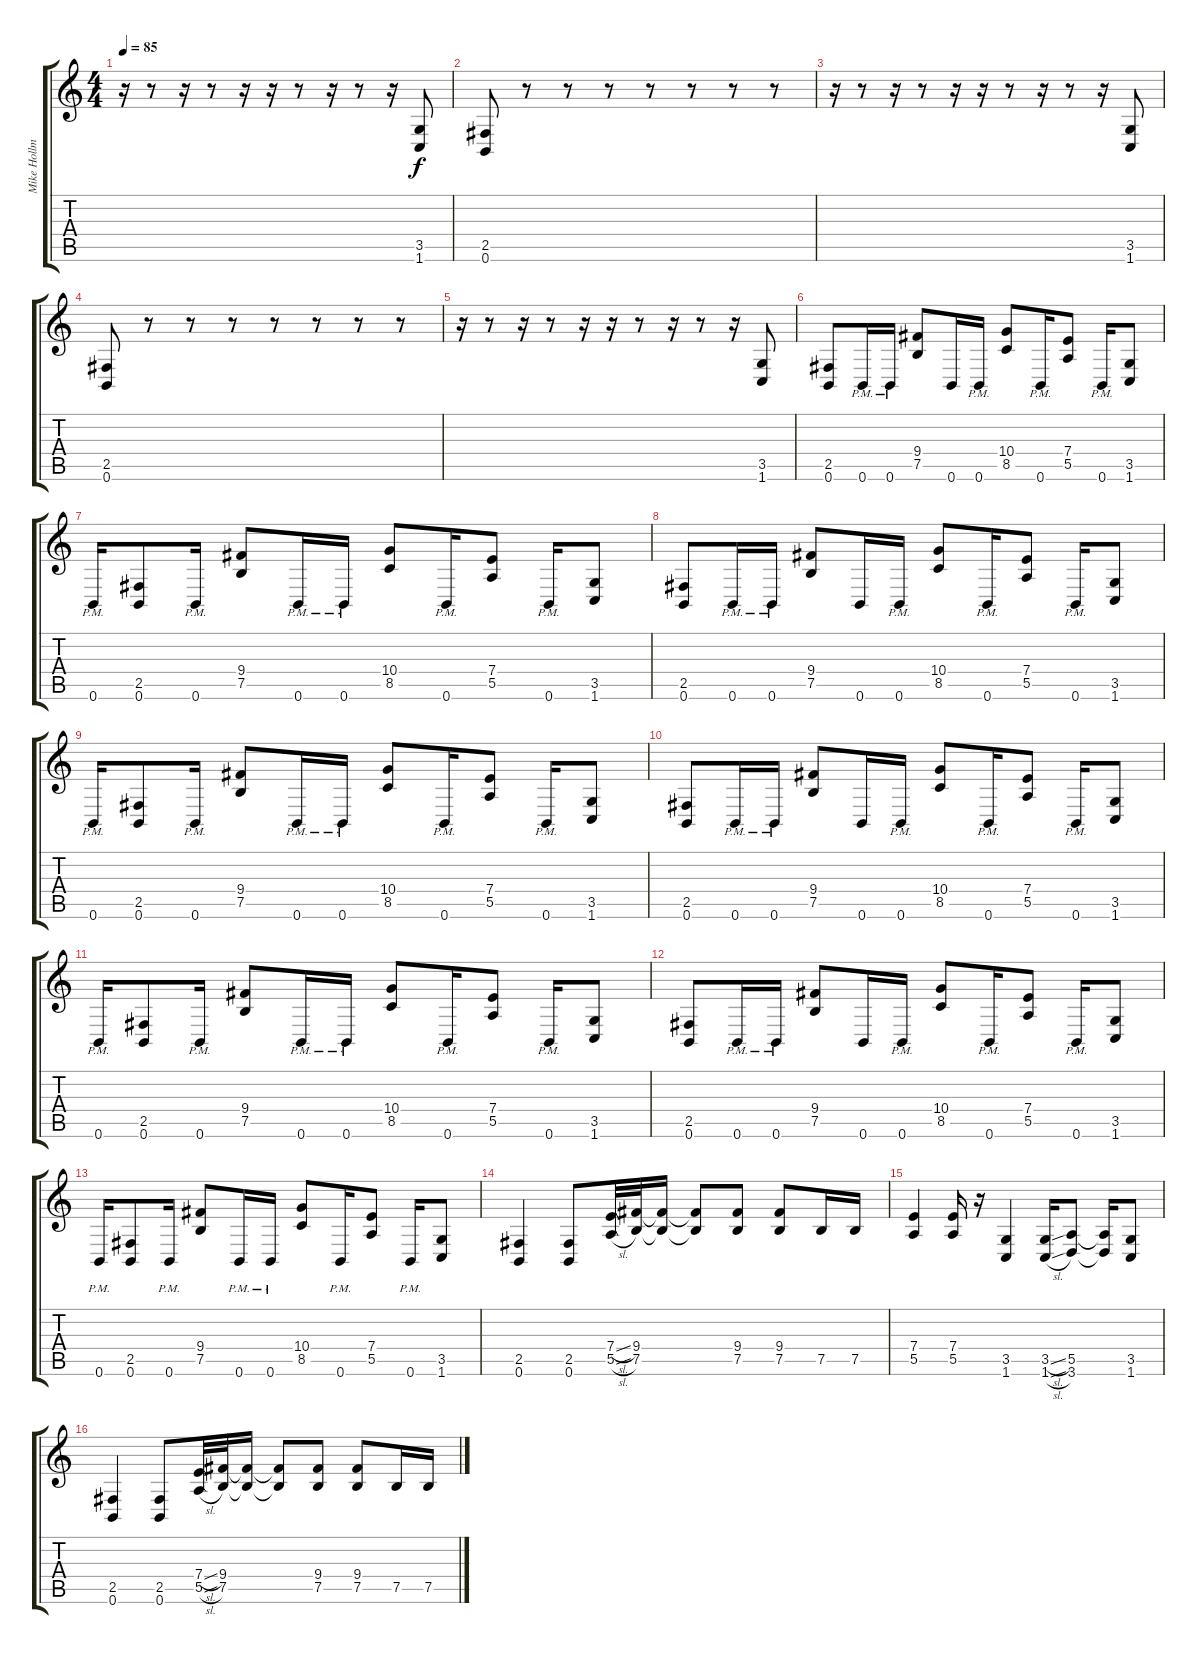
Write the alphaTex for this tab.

\track ("Mike Hollman" "Mike Hollm") {instrument distortionguitar}
\staff {score tabs}
\tuning (B3 Gb3 D3 A2 E2 B1) {hide}
\ts (4 4)
\tempo 85
\clef g2
\ks c
r.16{dy f} r.8 r.16 r.8 r.16 r.16 r.8 r.16 r.8 r.16 (3.5 1.6).8 |
(2.5 0.6).8 r.8 r.8 r.8 r.8 r.8 r.8 r.8 |
r.16 r.8 r.16 r.8 r.16 r.16 r.8 r.16 r.8 r.16 (3.5 1.6).8 |
(2.5 0.6).8 r.8 r.8 r.8 r.8 r.8 r.8 r.8 |
r.16 r.8 r.16 r.8 r.16 r.16 r.8 r.16 r.8 r.16 (3.5 1.6).8 |
(2.5 0.6).8 0.6{pm}.16 0.6{pm}.16 (9.4 7.5).8 0.6.16 0.6{pm}.16 (10.4 8.5).8 0.6{pm}.16 (7.4 5.5).8 0.6{pm}.16 (3.5 1.6).8 |
0.6{pm}.16 (2.5 0.6).8 0.6{pm}.16 (9.4 7.5).8 0.6{pm}.16 0.6{pm}.16 (10.4 8.5).8 0.6{pm}.16 (7.4 5.5).8 0.6{pm}.16 (3.5 1.6).8 |
(2.5 0.6).8 0.6{pm}.16 0.6{pm}.16 (9.4 7.5).8 0.6.16 0.6{pm}.16 (10.4 8.5).8 0.6{pm}.16 (7.4 5.5).8 0.6{pm}.16 (3.5 1.6).8 |
0.6{pm}.16 (2.5 0.6).8 0.6{pm}.16 (9.4 7.5).8 0.6{pm}.16 0.6{pm}.16 (10.4 8.5).8 0.6{pm}.16 (7.4 5.5).8 0.6{pm}.16 (3.5 1.6).8 |
(2.5 0.6).8 0.6{pm}.16 0.6{pm}.16 (9.4 7.5).8 0.6.16 0.6{pm}.16 (10.4 8.5).8 0.6{pm}.16 (7.4 5.5).8 0.6{pm}.16 (3.5 1.6).8 |
0.6{pm}.16 (2.5 0.6).8 0.6{pm}.16 (9.4 7.5).8 0.6{pm}.16 0.6{pm}.16 (10.4 8.5).8 0.6{pm}.16 (7.4 5.5).8 0.6{pm}.16 (3.5 1.6).8 |
(2.5 0.6).8 0.6{pm}.16 0.6{pm}.16 (9.4 7.5).8 0.6.16 0.6{pm}.16 (10.4 8.5).8 0.6{pm}.16 (7.4 5.5).8 0.6{pm}.16 (3.5 1.6).8 |
0.6{pm}.16 (2.5 0.6).8 0.6{pm}.16 (9.4 7.5).8 0.6{pm}.16 0.6{pm}.16 (10.4 8.5).8 0.6{pm}.16 (7.4 5.5).8 0.6{pm}.16 (3.5 1.6).8 |
(2.5 0.6).4 (2.5 0.6).8 (7.4{sl} 5.5{sl}).32 (9.4 7.5).32 (9.4{t} 7.5{t}).16 (9.4{t} 7.5{t}).8 (9.4 7.5).8 (9.4 7.5).8 7.5.16 7.5.16 |
(7.4 5.5).4 (7.4 5.5).16 r.16 (3.5 1.6).4 (3.5{sl} 1.6{sl}).16 (5.5 3.6).8 (5.5{t} 3.6{t}).16 (3.5 1.6).8 |
(2.5 0.6).4 (2.5 0.6).8 (7.4{sl} 5.5{sl}).32 (9.4 7.5).32 (9.4{t} 7.5{t}).16 (9.4{t} 7.5{t}).8 (9.4 7.5).8 (9.4 7.5).8 7.5.16 7.5.16
